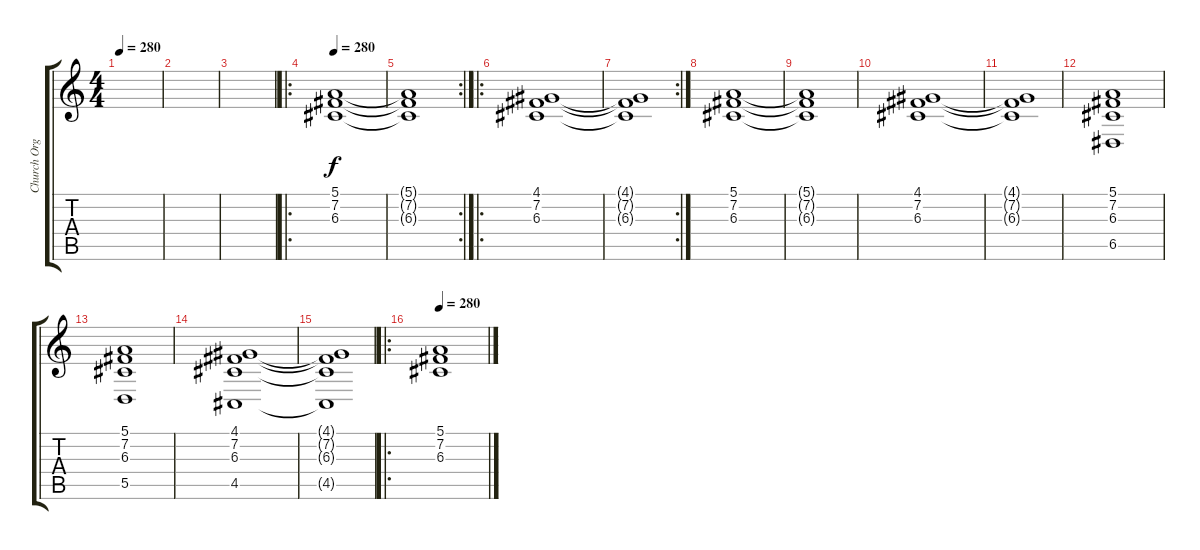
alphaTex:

\track ("Church Organ" "Church Org") {instrument churchorgan}
\staff {score tabs}
\tuning (E4 B3 G3 D3 A2 E2) {hide}
\ts (4 4)
\tempo 280
\clef g2
\ks c
|
|
|
\ro
\tempo 280
(5.1 7.2 6.3).1 |
\rc 2
(5.1{t} 7.2{t} 6.3{t}).1 |
\ro
(4.1 7.2 6.3).1 |
\rc 2
(4.1{t} 7.2{t} 6.3{t}).1 |
(5.1 7.2 6.3).1 |
(5.1{t} 7.2{t} 6.3{t}).1 |
(4.1 7.2 6.3).1 |
(4.1{t} 7.2{t} 6.3{t}).1 |
(5.1 7.2 6.3 6.5).1 |
(5.1 7.2 6.3 5.5).1 |
(4.1 7.2 6.3 4.5).1 |
(4.1{t} 7.2{t} 6.3{t} 4.5{t}).1 |
\ro
\tempo 280
(5.1 7.2 6.3).1
